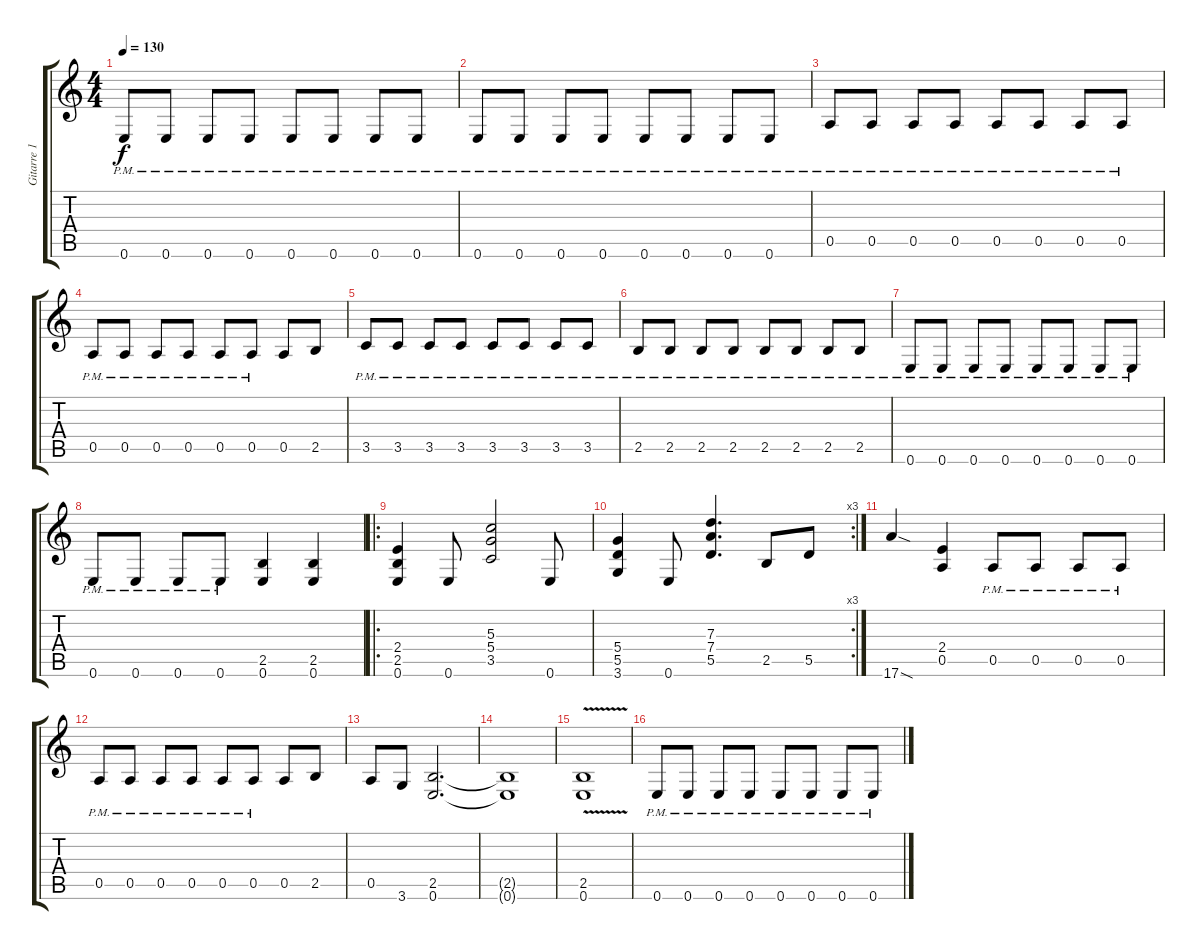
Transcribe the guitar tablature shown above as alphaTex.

\track ("Gitarre 1" "Gitarre 1") {instrument overdrivenguitar}
\staff {score tabs}
\tuning (E4 B3 G3 D3 A2 E2) {hide}
\ts (4 4)
\tempo 130
\clef g2
\ks c
0.6{pm}.8{dy f} 0.6{pm}.8 0.6{pm}.8 0.6{pm}.8 0.6{pm}.8 0.6{pm}.8 0.6{pm}.8 0.6{pm}.8 |
0.6{pm}.8 0.6{pm}.8 0.6{pm}.8 0.6{pm}.8 0.6{pm}.8 0.6{pm}.8 0.6{pm}.8 0.6{pm}.8 |
0.5{pm}.8 0.5{pm}.8 0.5{pm}.8 0.5{pm}.8 0.5{pm}.8 0.5{pm}.8 0.5{pm}.8 0.5{pm}.8 |
0.5{pm}.8 0.5{pm}.8 0.5{pm}.8 0.5{pm}.8 0.5{pm}.8 0.5{pm}.8 0.5.8 2.5.8 |
3.5{pm}.8 3.5{pm}.8 3.5{pm}.8 3.5{pm}.8 3.5{pm}.8 3.5{pm}.8 3.5{pm}.8 3.5{pm}.8 |
2.5{pm}.8 2.5{pm}.8 2.5{pm}.8 2.5{pm}.8 2.5{pm}.8 2.5{pm}.8 2.5{pm}.8 2.5{pm}.8 |
0.6{pm}.8 0.6{pm}.8 0.6{pm}.8 0.6{pm}.8 0.6{pm}.8 0.6{pm}.8 0.6{pm}.8 0.6{pm}.8 |
0.6{pm}.8 0.6{pm}.8 0.6{pm}.8 0.6{pm}.8 (2.5 0.6).4 (2.5 0.6).4 |
\ro
(2.4 2.5 0.6).4 0.6.8 (5.3 5.4 3.5).2 0.6.8 |
\rc 3
(5.4 5.5 3.6).4 0.6.8 (7.3 7.4 5.5).4{d} 2.5.8 5.5.8 |
17.6{sod}.4 (2.4 0.5).4 0.5{pm}.8 0.5{pm}.8 0.5{pm}.8 0.5{pm}.8 |
0.5{pm}.8 0.5{pm}.8 0.5{pm}.8 0.5{pm}.8 0.5{pm}.8 0.5{pm}.8 0.5.8 2.5.8 |
0.5.8 3.6.8 (2.5 0.6).2{d} |
(2.5{t} 0.6{t}).1 |
(2.5{v} 0.6).1 |
0.6{pm}.8 0.6{pm}.8 0.6{pm}.8 0.6{pm}.8 0.6{pm}.8 0.6{pm}.8 0.6{pm}.8 0.6{pm}.8
